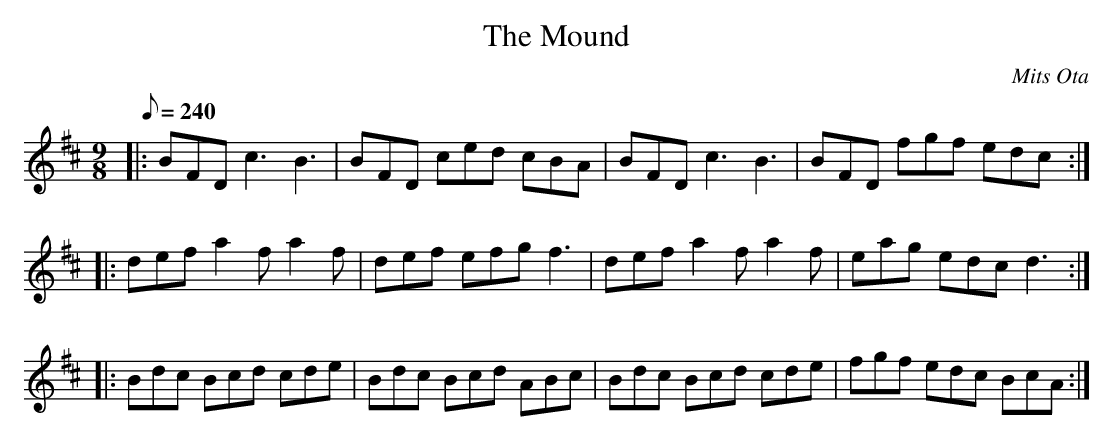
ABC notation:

X:1
T:The Mound
M:9/8
L:1/8
Q:240
C:Mits Ota
K:B minor
|: BFD c3 B3 |  BFD ced cBA | BFD c3 B3 | BFD fgf edc :|!
|: def a2 f a2 f | def efg f3 | def a2 f a2 f | eag edc d3 :|!
|: Bdc Bcd cde | Bdc Bcd ABc |Bdc Bcd cde |fgf edc BcA :|
